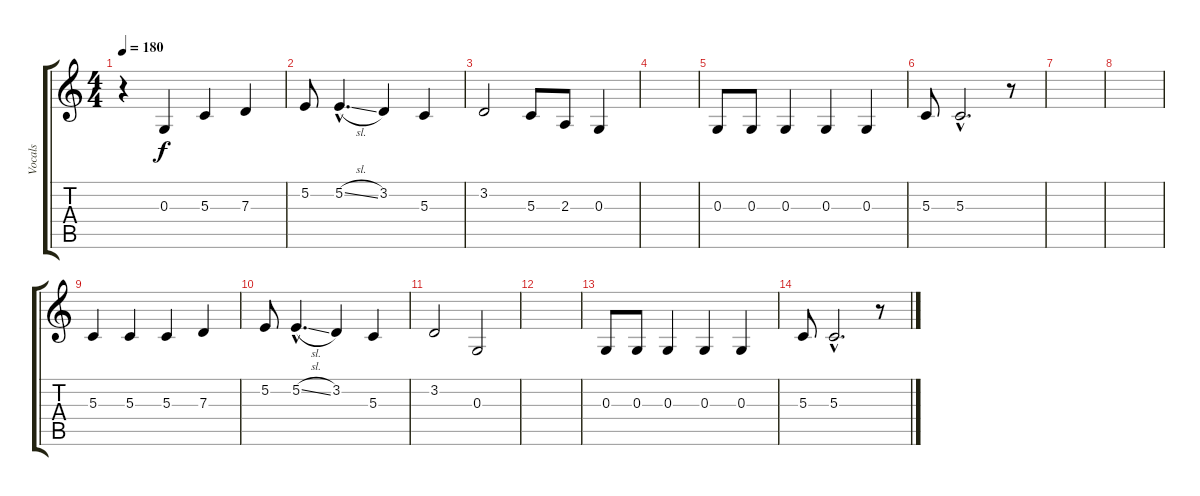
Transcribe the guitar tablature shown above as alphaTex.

\track ("Vocals" "Vocals") {instrument oboe}
\staff {score tabs}
\tuning (E4 B3 G3 D3 A2 E2) {hide}
\ts (4 4)
\tempo 180
\clef g2
\ks c
r.4{dy f instrument oboe} 0.3.4 5.3.4 7.3.4 |
5.2.8 5.2{sl hac}.4{d} 3.2.4 5.3.4 |
3.2.2 5.3.8 2.3.8 0.3.4 |
|
0.3.8 0.3.8 0.3.4 0.3.4 0.3.4 |
5.3.8 5.3{hac}.2{d} r.8 |
|
|
5.3.4 5.3.4 5.3.4 7.3.4 |
5.2.8 5.2{sl hac}.4{d} 3.2.4 5.3.4 |
3.2.2 0.3.2 |
|
0.3.8 0.3.8 0.3.4 0.3.4 0.3.4 |
5.3.8 5.3{hac}.2{d} r.8
